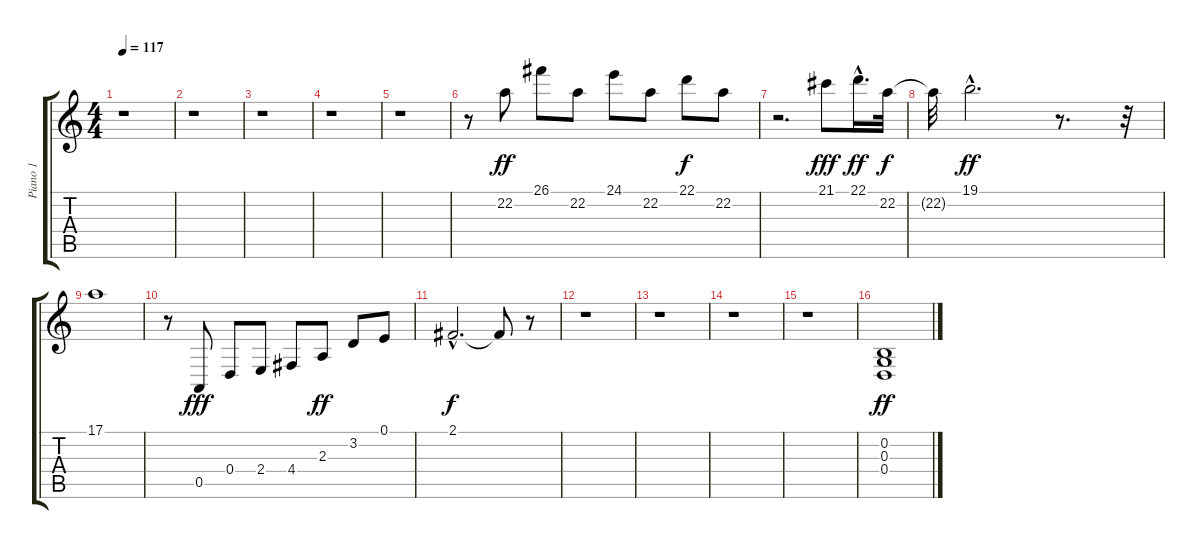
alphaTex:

\track ("Piano 1" "Piano 1") {instrument acousticgrandpiano}
\staff {score tabs}
\tuning (E4 B3 G3 D3 A2 E2) {hide}
\ts (4 4)
\tempo 117
\clef g2
\ks c
r.1{dy ff instrument acousticgrandpiano} |
r.1 |
r.1 |
r.1 |
r.1 |
r.8 22.2.8 26.1.8 22.2.8 24.1.8 22.2.8 22.1.8{dy f} 22.2.8 |
r.2{d} 21.1.8{dy fff} 22.1{hac}.16{d dy ff} 22.2.32{dy f} |
22.2{t}.32 19.1{hac}.2{d dy ff} r.8{d} r.32 |
17.1.1 |
r.8 0.5.8{dy fff} 0.4.8 2.4.8 4.4.8 2.3.8{dy ff} 3.2.8 0.1.8 |
2.1{hac}.2{d dy f} 2.1{t}.8 r.8 |
r.1 |
r.1 |
r.1 |
r.1 |
(0.2 0.3 0.4).1{dy ff}
